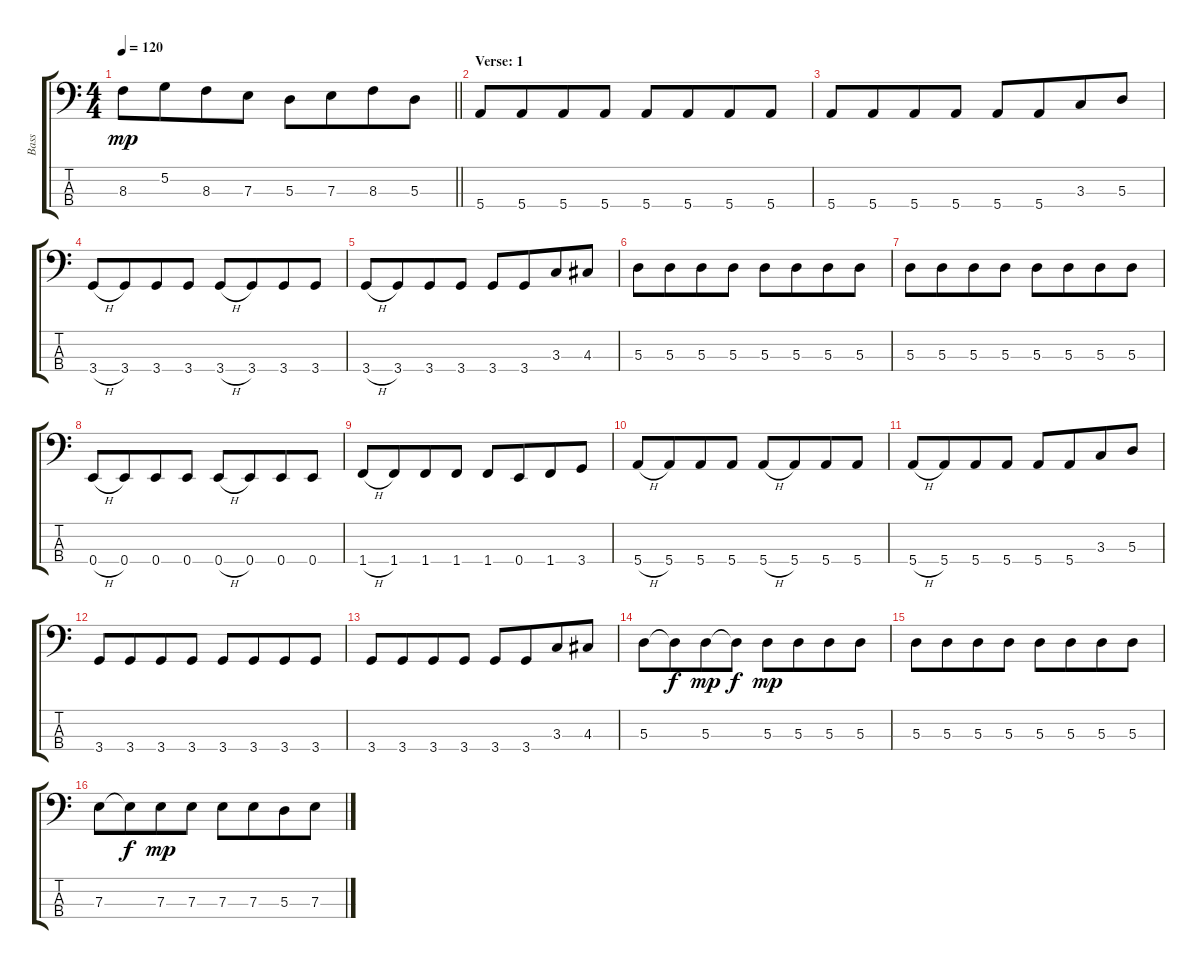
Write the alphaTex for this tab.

\track ("Bass" "Bass") {instrument electricbassfinger}
\staff {score tabs}
\tuning (G2 D2 A1 E1) {hide}
\ts (4 4)
\tempo 120
\clef f4
\barLineRight lightlight
\ks c
8.3.8{dy mp} 5.2.8{beam merge} 8.3.8 7.3.8 5.3.8 7.3.8{beam merge} 8.3.8 5.3.8 |
\section ("" "Verse: 1")
5.4.8 5.4.8{beam merge} 5.4.8 5.4.8 5.4.8 5.4.8{beam merge} 5.4.8 5.4.8 |
5.4.8 5.4.8{beam merge} 5.4.8 5.4.8 5.4.8 5.4.8{beam merge} 3.3.8 5.3.8 |
3.4{h}.8 3.4.8{beam merge} 3.4.8 3.4.8 3.4{h}.8 3.4.8{beam merge} 3.4.8 3.4.8 |
3.4{h}.8 3.4.8{beam merge} 3.4.8 3.4.8 3.4.8 3.4.8{beam merge} 3.3.8 4.3.8 |
5.3.8 5.3.8{beam merge} 5.3.8 5.3.8 5.3.8 5.3.8{beam merge} 5.3.8 5.3.8 |
5.3.8 5.3.8{beam merge} 5.3.8 5.3.8 5.3.8 5.3.8{beam merge} 5.3.8 5.3.8 |
0.4{h}.8 0.4.8{beam merge} 0.4.8 0.4.8 0.4{h}.8 0.4.8{beam merge} 0.4.8 0.4.8 |
1.4{h}.8 1.4.8{beam merge} 1.4.8 1.4.8 1.4.8 0.4.8{beam merge} 1.4.8 3.4.8 |
5.4{h}.8 5.4.8{beam merge} 5.4.8 5.4.8 5.4{h}.8 5.4.8{beam merge} 5.4.8 5.4.8 |
5.4{h}.8 5.4.8{beam merge} 5.4.8 5.4.8 5.4.8 5.4.8{beam merge} 3.3.8 5.3.8 |
3.4.8 3.4.8{beam merge} 3.4.8 3.4.8 3.4.8 3.4.8{beam merge} 3.4.8 3.4.8 |
3.4.8 3.4.8{beam merge} 3.4.8 3.4.8 3.4.8 3.4.8{beam merge} 3.3.8 4.3.8 |
5.3.8 5.3{t}.8{dy f beam merge} 5.3.8{dy mp} 5.3{t}.8{dy f} 5.3.8{dy mp} 5.3.8{beam merge} 5.3.8 5.3.8 |
5.3.8 5.3.8{beam merge} 5.3.8 5.3.8 5.3.8 5.3.8{beam merge} 5.3.8 5.3.8 |
7.3.8 7.3{t}.8{dy f beam merge} 7.3.8{dy mp} 7.3.8 7.3.8 7.3.8{beam merge} 5.3.8 7.3.8
